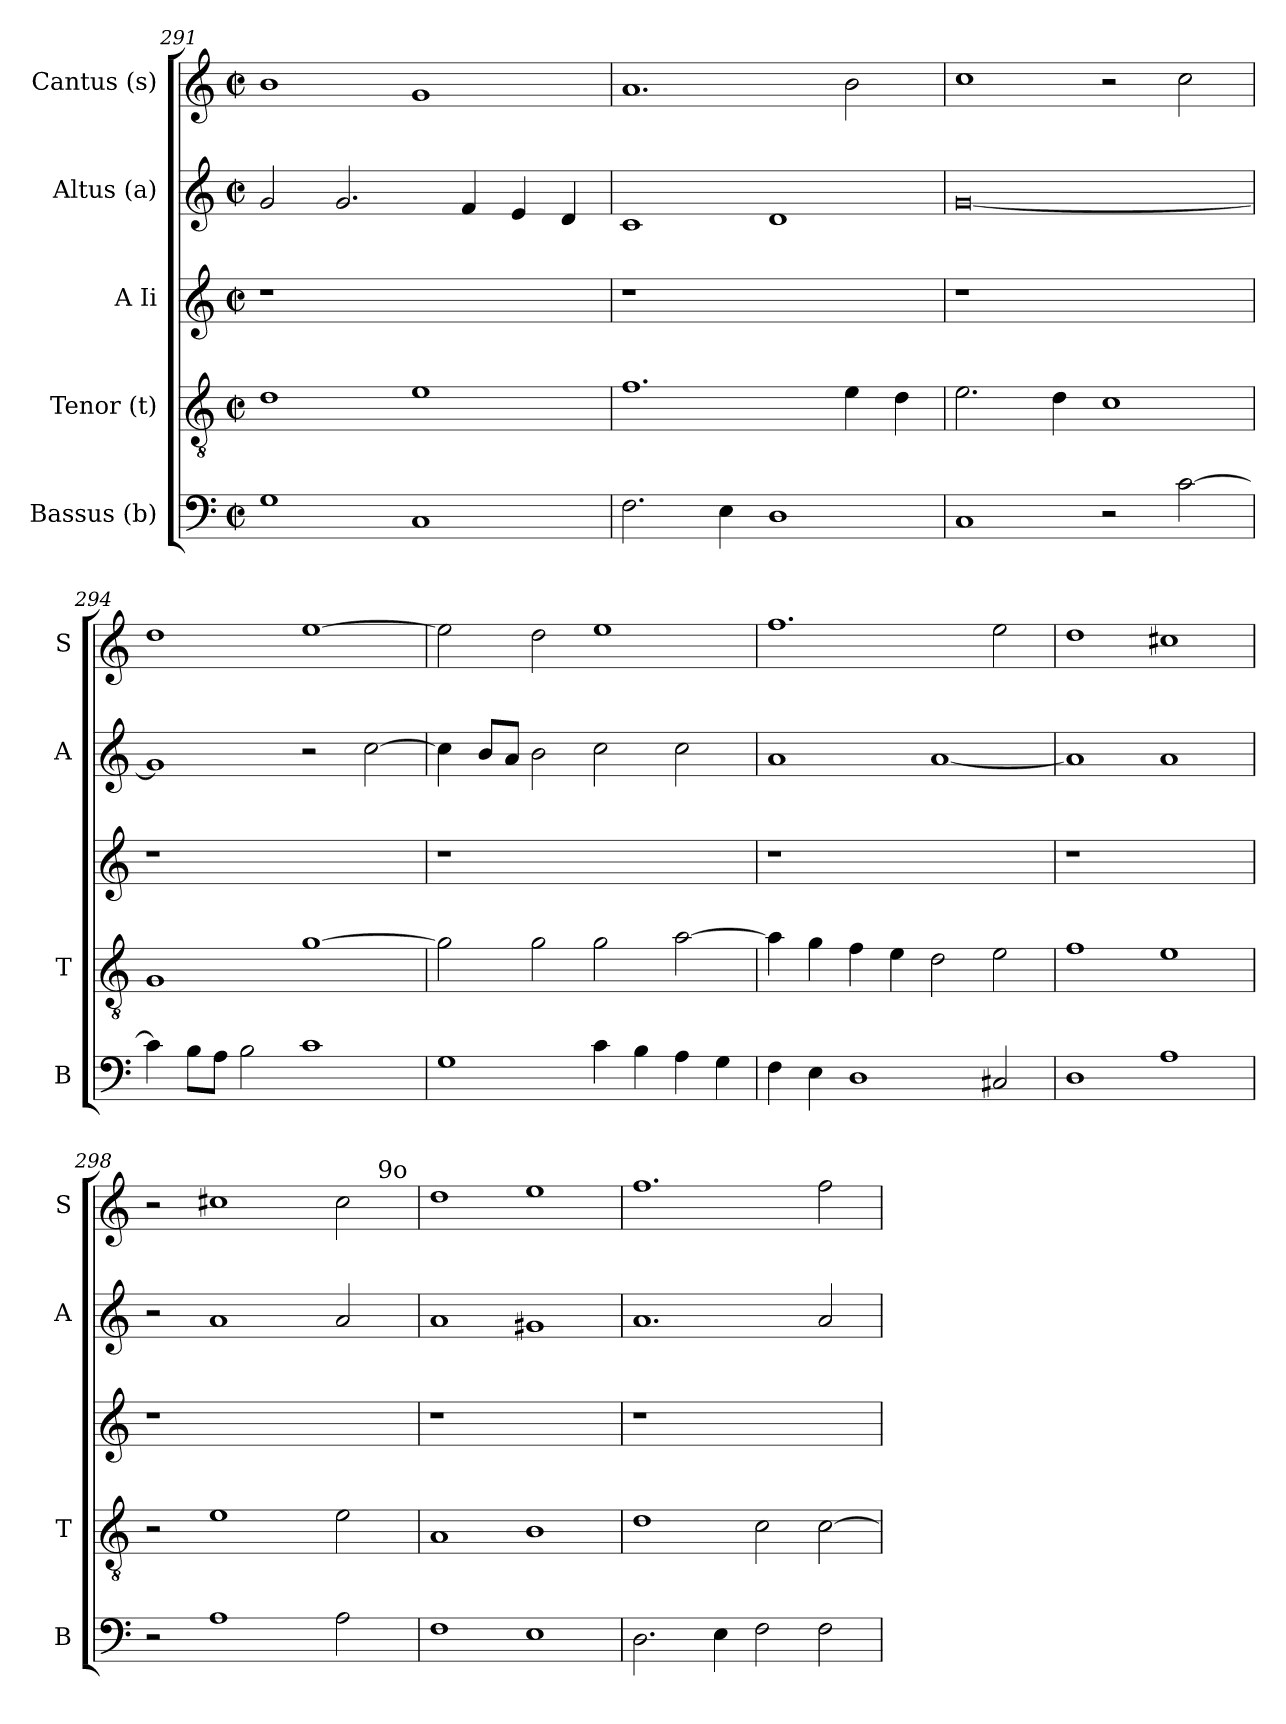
**kern	**kern	**kern	**kern	**kern
*part5	*part4	*part3	*part2	*part1
*staff5	*staff4	*staff3	*staff2	*staff1
*I"Bassus (b)	*I"Tenor (t)	*I"A Ii	*I"Altus (a)	*I"Cantus (s)
*I'B	*I'T	*	*I'A	*I'S
*clefF4	*clefGv2	*clefG2	*clefG2	*clefG2
*k[]	*k[]	*k[]	*k[]	*k[]
*C:	*C:	*C:	*C:	*C:
*M2/2	*M2/2	*M2/2	*M2/2	*M2/2
*met(c|)	*met(c|)	*met(c|)	*met(c|)	*met(c|)
=291	=291	=291	=291	=291
1G	1d	1r	2g/	1b
.	.	.	2.g/	.
1C	1e	1ryy	.	1g
.	.	.	4f/	.
.	.	.	4e/	.
.	.	.	4d/	.
=292	=292	=292	=292	=292
2.F\	1.f	1r	1c	1.a
4E\	.	.	.	.
1D	.	1ryy	1d	.
.	4e\	.	.	2b\
.	4d\	.	.	.
=293	=293	=293	=293	=293
1C	2.e\	1r	[<0g	1cc
.	4d\	.	.	.
2r	1c	1ryy	.	2r
[>2c\	.	.	.	2cc\
=294	=294	=294	=294	=294
4c\]	1G	1r	1g]	1dd
8B\L	.	.	.	.
8A\J	.	.	.	.
2B\	.	.	.	.
1c	[<1g	1ryy	2r	[<1ee
.	.	.	[<2cc\	.
!!LO:LB:g=z
=295	=295	=295	=295	=295
1G	2g\]	1r	4cc\]	2ee\]
.	.	.	8b/L	.
.	.	.	8a/J	.
.	2g\	.	2b\	2dd\
4c\	2g\	1ryy	2cc\	1ee
4B\	.	.	.	.
4A\	[>2a\	.	2cc\	.
4G\	.	.	.	.
=296	=296	=296	=296	=296
4F\	4a\]	1r	1a	1.ff
4E\	4g\	.	.	.
1D	4f\	.	.	.
.	4e\	.	.	.
.	2d\	1ryy	[<1a	.
2C#X/	2e\	.	.	2ee\
=297	=297	=297	=297	=297
1D	1f	1r	1a]	1dd
1A	1e	1ryy	1a	1cc#X
=298	=298	=298	=298	=298
*	*	*	*	*^
2r	2r	1r	2r	2r	1..ryy
1A	1e	.	1a	1cc#	.
.	.	1ryy	.	.	.
2A\	2e\	.	2a/	2cc#\	.
!	!	!	!	!	!LO:TX:a:t=9o
.	.	.	.	.	4ryy
*	*	*	*	*v	*v
=299	=299	=299	=299	=299
1F	1A	1r	1a	1dd
1E	1B	1ryy	1g#X	1ee
=300	=300	=300	=300	=300
2.D\	1d	1r	1.a	1.ff
4E\	.	.	.	.
2F\	2c\	1ryy	.	.
2F\	[>2c\	.	2a/	2ff\
=	=	=	=	=
*-	*-	*-	*-	*-
